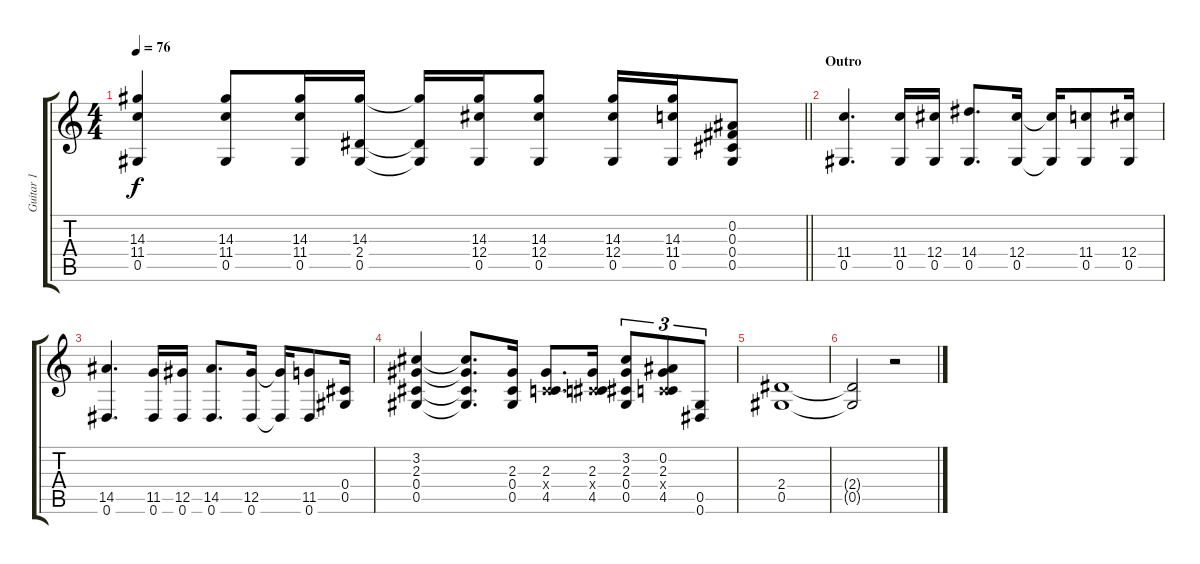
\track ("Guitar 1" "Guitar 1") {instrument overdrivenguitar}
\staff {score tabs}
\tuning (Eb4 Bb3 Gb3 Db3 Ab2 Eb2) {hide}
\ts (4 4)
\tempo 76
\clef g2
\barLineRight lightlight
\ks c
(14.3 11.4 0.5).4{dy f} (14.3 11.4 0.5).8 (14.3 11.4 0.5).16 (14.3 2.4 0.5).16 (14.3{t} 2.4{t} 0.5{t}).16 (14.3 12.4 0.5).16 (14.3 12.4 0.5).8 (14.3 12.4 0.5).16 (14.3 11.4 0.5).16 (0.2 0.3 0.4 0.5).8 |
\section ("" "Outro")
(11.4 0.5).4{d} (11.4 0.5).16 (12.4 0.5).16 (14.4 0.5).8{d} (12.4 0.5).16 (12.4{t} 0.5{t}).16 (11.4 0.5).8 (12.4 0.5).16 |
(14.5 0.6).4{d} (11.5 0.6).16 (12.5 0.6).16 (14.5 0.6).8{d} (12.5 0.6).16 (12.5{t} 0.6{t}).16 (11.5 0.6).8 (0.4 0.5).16 |
(3.2 2.3 0.4 0.5).4 (3.2{t} 2.3{t} 0.4{t} 0.5{t}).8{d} (2.3 0.4 0.5).16 (2.3 0.4{x} 4.5).8{d} (2.3 0.4{x} 4.5).16 (3.2 2.3 0.4 0.5).8{tu (3 2)} (0.2 2.3 0.4{x} 4.5).8{tu (3 2)} (0.5 0.6).8{tu (3 2)} |
(2.4 0.5).1 |
(2.4{t} 0.5{t}).2 r.2
